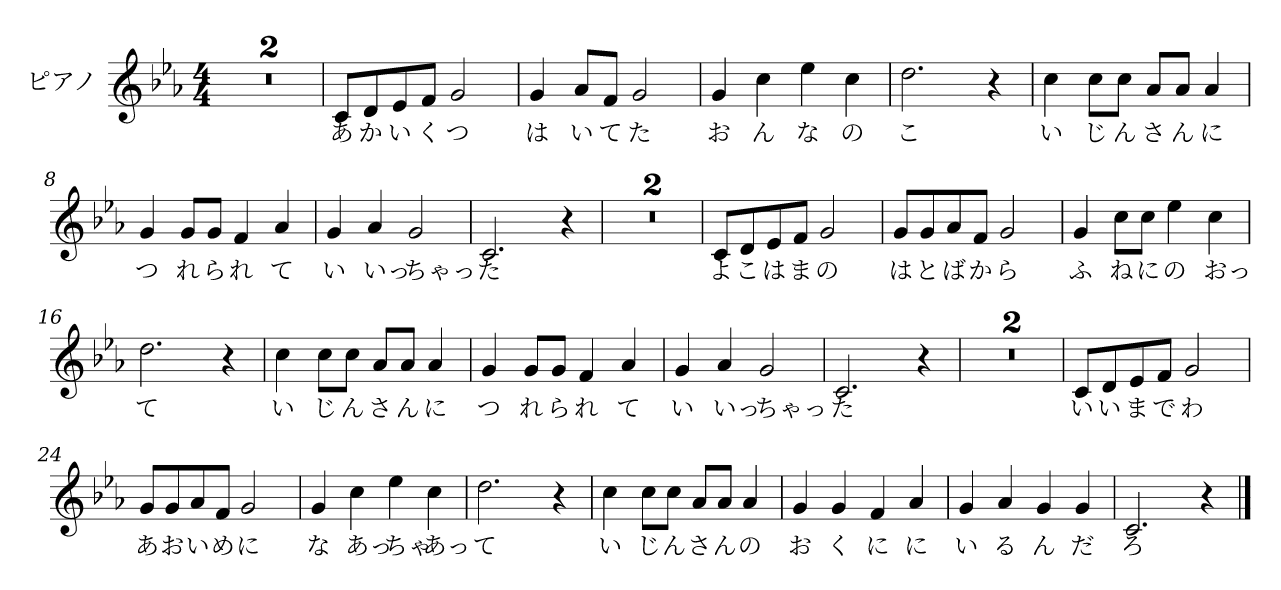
**kern	**text
*part1	*part1
*staff1	*staff1
*I"ピアノ	*
*clefG2	*
*k[b-e-a-]	*
*M4/4	*
*MM84	*
=1	=1
1r	.
=2	=2
1r	.
=3	=3
!	!LO:LY:b
8c/L	あ
!	!LO:LY:b
8d/	か
!	!LO:LY:b
8e-/	い
!	!LO:LY:b
8f/J	く
!	!LO:LY:b
2g/	つ
=4	=4
!	!LO:LY:b
4g/	は
!	!LO:LY:b
8a-/L	い
!	!LO:LY:b
8f/J	て
!	!LO:LY:b
2g/	た
=5	=5
!	!LO:LY:b
4g/	お
!	!LO:LY:b
4cc\	ん
!	!LO:LY:b
4ee-\	な
!	!LO:LY:b
4cc\	の
=6	=6
!	!LO:LY:b
2.dd\	こ
4r	.
=7	=7
!	!LO:LY:b
4cc\	い
!	!LO:LY:b
8cc\L	じ
!	!LO:LY:b
8cc\J	ん
!	!LO:LY:b
8a-/L	さ
!	!LO:LY:b
8a-/J	ん
!	!LO:LY:b
4a-/	に
=8	=8
!	!LO:LY:b
4g/	つ
!	!LO:LY:b
8g/L	れ
!	!LO:LY:b
8g/J	ら
!	!LO:LY:b
4f/	れ
!	!LO:LY:b
4a-/	て
=9	=9
!	!LO:LY:b
4g/	い
!	!LO:LY:b
4a-/	いっ
!	!LO:LY:b
2g/	ちゃっ
!!LO:LB:g=z
=10	=10
!	!LO:LY:b
2.c/	た
4r	.
=11	=11
1r	.
=12	=12
1r	.
=13	=13
!	!LO:LY:b
8c/L	よ
!	!LO:LY:b
8d/	こ
!	!LO:LY:b
8e-/	は
!	!LO:LY:b
8f/J	ま
!	!LO:LY:b
2g/	の
=14	=14
!	!LO:LY:b
8g/L	は
!	!LO:LY:b
8g/	と
!	!LO:LY:b
8a-/	ば
!	!LO:LY:b
8f/J	か
!	!LO:LY:b
2g/	ら
=15	=15
!	!LO:LY:b
4g/	ふ
!	!LO:LY:b
8cc\L	ね
!	!LO:LY:b
8cc\J	に
!	!LO:LY:b
4ee-\	の
!	!LO:LY:b
4cc\	おっ
=16	=16
!	!LO:LY:b
2.dd\	て
4r	.
=17	=17
!	!LO:LY:b
4cc\	い
!	!LO:LY:b
8cc\L	じ
!	!LO:LY:b
8cc\J	ん
!	!LO:LY:b
8a-/L	さ
!	!LO:LY:b
8a-/J	ん
!	!LO:LY:b
4a-/	に
=18	=18
!	!LO:LY:b
4g/	つ
!	!LO:LY:b
8g/L	れ
!	!LO:LY:b
8g/J	ら
!	!LO:LY:b
4f/	れ
!	!LO:LY:b
4a-/	て
!!LO:LB:g=z
=19	=19
!	!LO:LY:b
4g/	い
!	!LO:LY:b
4a-/	いっ
!	!LO:LY:b
2g/	ちゃっ
=20	=20
!	!LO:LY:b
2.c/	た
4r	.
=21	=21
1r	.
=22	=22
1r	.
=23	=23
!	!LO:LY:b
8c/L	い
!	!LO:LY:b
8d/	い
!	!LO:LY:b
8e-/	ま
!	!LO:LY:b
8f/J	で
!	!LO:LY:b
2g/	わ
=24	=24
!	!LO:LY:b
8g/L	あ
!	!LO:LY:b
8g/	お
!	!LO:LY:b
8a-/	い
!	!LO:LY:b
8f/J	め
!	!LO:LY:b
2g/	に
=25	=25
!	!LO:LY:b
4g/	な
!	!LO:LY:b
4cc\	あっ
!	!LO:LY:b
4ee-\	ちゃ
!	!LO:LY:b
4cc\	あっ
=26	=26
!	!LO:LY:b
2.dd\	て
4r	.
=27	=27
!	!LO:LY:b
4cc\	い
!	!LO:LY:b
8cc\L	じ
!	!LO:LY:b
8cc\J	ん
!	!LO:LY:b
8a-/L	さ
!	!LO:LY:b
8a-/J	ん
!	!LO:LY:b
4a-/	の
!!LO:LB:g=z
=28	=28
!	!LO:LY:b
4g/	お
!	!LO:LY:b
4g/	く
!	!LO:LY:b
4f/	に
!	!LO:LY:b
4a-/	に
=29	=29
!	!LO:LY:b
4g/	い
!	!LO:LY:b
4a-/	る
!	!LO:LY:b
4g/	ん
!	!LO:LY:b
4g/	だ
=30	=30
!	!LO:LY:b
2.c/	ろ
4r	.
==	==
*-	*-
